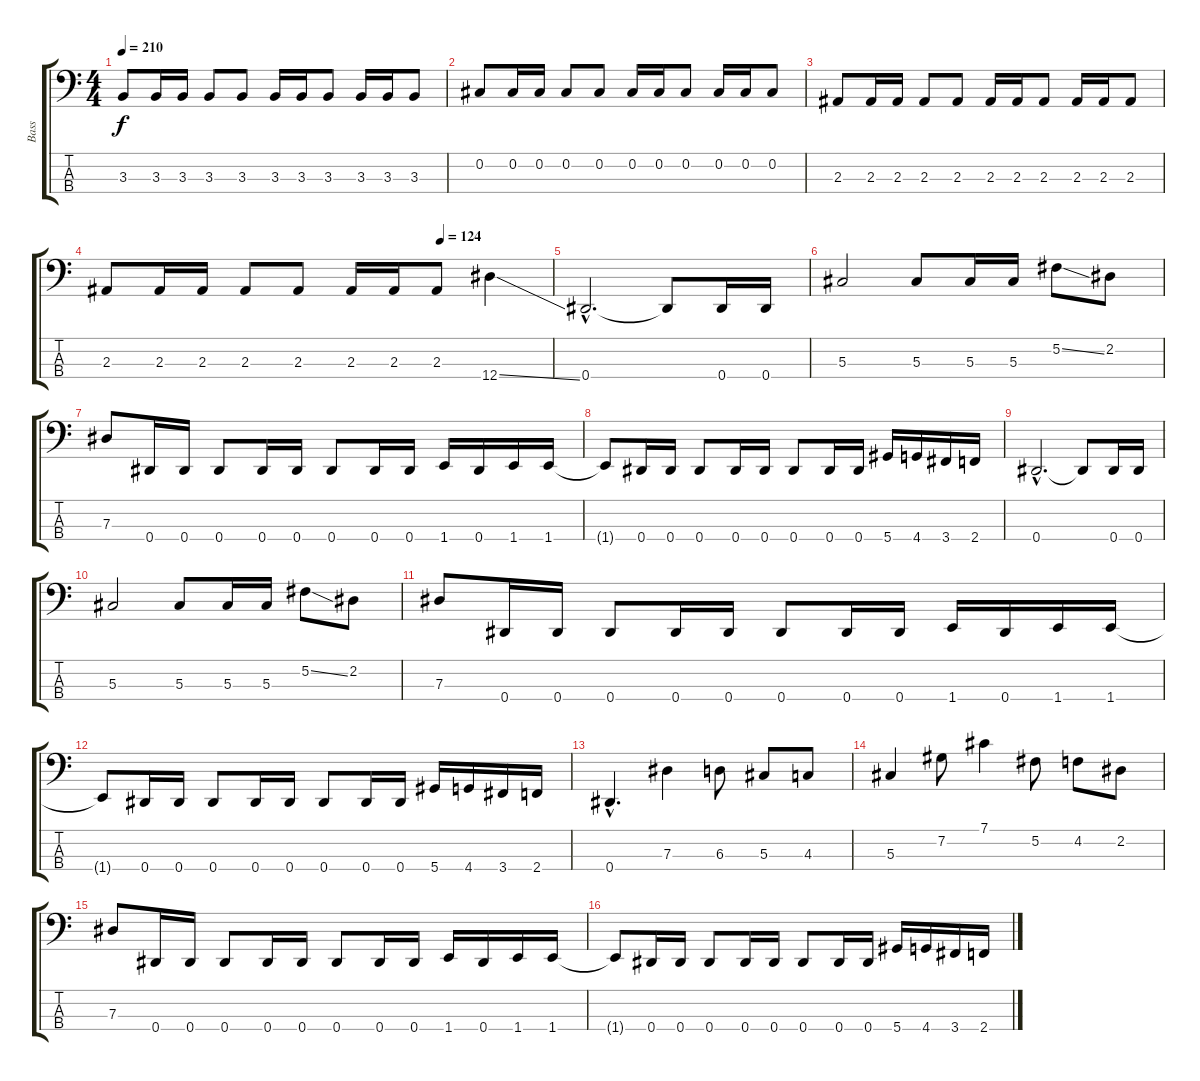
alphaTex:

\track ("Bass" "Bass") {instrument electricbasspick}
\staff {score tabs}
\tuning (Gb2 Db2 Ab1 Eb1) {hide}
\ts (4 4)
\tempo 210
\clef f4
\ks c
3.3.8{dy f} 3.3.16 3.3.16 3.3.8 3.3.8 3.3.16 3.3.16 3.3.8 3.3.16 3.3.16 3.3.8 |
0.2.8 0.2.16 0.2.16 0.2.8 0.2.8 0.2.16 0.2.16 0.2.8 0.2.16 0.2.16 0.2.8 |
2.3.8 2.3.16 2.3.16 2.3.8 2.3.8 2.3.16 2.3.16 2.3.8 2.3.16 2.3.16 2.3.8 |
\tempo (124 0.75)
2.3.8 2.3.16 2.3.16 2.3.8 2.3.8 2.3.16 2.3.16 2.3.8 12.4{ss}.4 |
0.4{hac}.2{d} 0.4{t}.8 0.4.16 0.4.16 |
5.3.2 5.3.8 5.3.16 5.3.16 5.2{ss}.8 2.2.8 |
7.3.8 0.4.16 0.4.16 0.4.8 0.4.16 0.4.16 0.4.8 0.4.16 0.4.16 1.4.16 0.4.16 1.4.16 1.4.16 |
1.4{t}.8 0.4.16 0.4.16 0.4.8 0.4.16 0.4.16 0.4.8 0.4.16 0.4.16 5.4.16 4.4.16 3.4.16 2.4.16 |
0.4{hac}.2{d} 0.4{t}.8 0.4.16 0.4.16 |
5.3.2 5.3.8 5.3.16 5.3.16 5.2{ss}.8 2.2.8 |
7.3.8 0.4.16 0.4.16 0.4.8 0.4.16 0.4.16 0.4.8 0.4.16 0.4.16 1.4.16 0.4.16 1.4.16 1.4.16 |
1.4{t}.8 0.4.16 0.4.16 0.4.8 0.4.16 0.4.16 0.4.8 0.4.16 0.4.16 5.4.16 4.4.16 3.4.16 2.4.16 |
0.4{hac}.4{d} 7.3.4 6.3.8 5.3.8 4.3.8 |
5.3.4 7.2.8 7.1.4 5.2.8 4.2.8 2.2.8 |
7.3.8 0.4.16 0.4.16 0.4.8 0.4.16 0.4.16 0.4.8 0.4.16 0.4.16 1.4.16 0.4.16 1.4.16 1.4.16 |
1.4{t}.8 0.4.16 0.4.16 0.4.8 0.4.16 0.4.16 0.4.8 0.4.16 0.4.16 5.4.16 4.4.16 3.4.16 2.4.16
